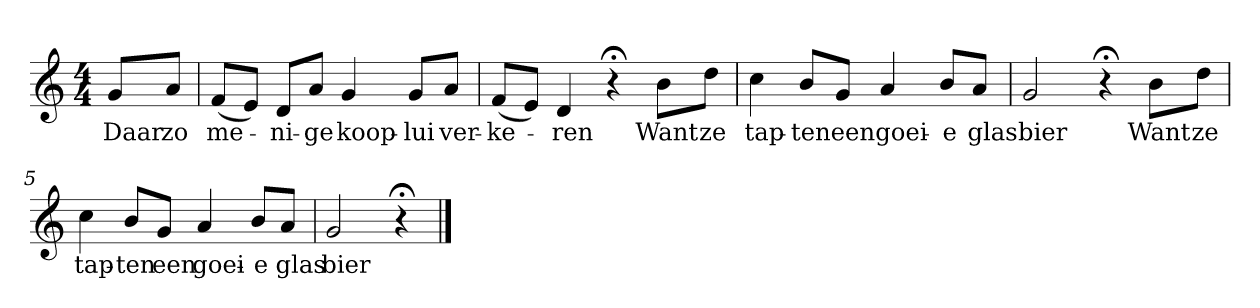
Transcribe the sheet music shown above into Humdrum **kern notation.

**kern	**text
*part1	*part1
*staff1	*staff1
*k[]	*
*C:	*
*M4/4	*
*MM120	*
=	=
8gL	Daar
8aJ	zo
=1	=1
(8fL	me-
8eJ)	.
8dL	-ni-
8aJ	-ge
4g	koop-
8gL	-lui
8aJ	ver-
=2	=2
(8fL	-ke-
8eJ)	.
4d	-ren
4r;<	.
8bL	Want
8ddJ	ze
=3	=3
4cc	tap-
8bL	-ten
8gJ	een
4a	goei-
8bL	-e
8aJ	glas
=4	=4
2g	bier
4r;<	.
8bL	Want
8ddJ	ze
=5	=5
4cc	tap-
8bL	-ten
8gJ	een
4a	goei-
8bL	-e
8aJ	glas
=6	=6
2g	bier
4r;<	.
==	==
*-	*-
